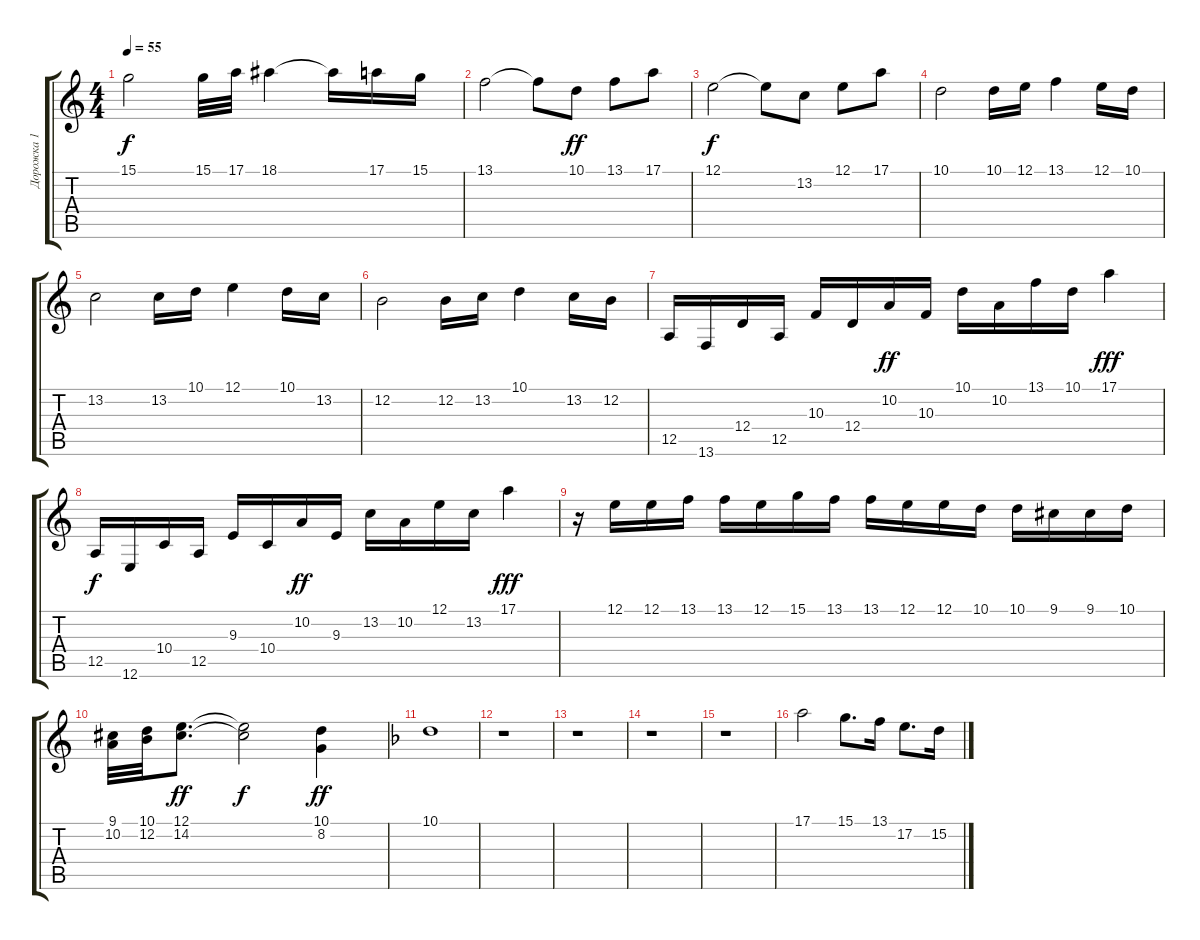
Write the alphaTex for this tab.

\track ("Дорожка 1" "Дорожка 1") {instrument stringensemble1}
\staff {score tabs}
\tuning (E4 B3 G3 D3 A2 E2) {hide}
\ts (4 4)
\tempo 55
\clef g2
\ks aminor
15.1.2{dy f} 15.1.32 17.1.32 18.1.4 18.1{t}.16 17.1.16 15.1.16 |
13.1.2 13.1{t}.8 10.1.8{dy ff} 13.1.8 17.1.8 |
12.1.2{dy f} 12.1{t}.8 13.2.8 12.1.8 17.1.8 |
10.1.2 10.1.16 12.1.16 13.1.4 12.1.16 10.1.16 |
13.2.2 13.2.16 10.1.16 12.1.4 10.1.16 13.2.16 |
12.2.2 12.2.16 13.2.16 10.1.4 13.2.16 12.2.16 |
12.5.16 13.6.16 12.4.16 12.5.16 10.3.16 12.4.16 10.2.16{dy ff} 10.3.16 10.1.16 10.2.16 13.1.16 10.1.16 17.1.4{dy fff} |
12.5.16{dy f} 12.6.16 10.4.16 12.5.16 9.3.16 10.4.16 10.2.16{dy ff} 9.3.16 13.2.16 10.2.16 12.1.16 13.2.16 17.1.4{dy fff} |
r.16 12.1.16 12.1.16 13.1.16 13.1.16 12.1.16 15.1.16 13.1.16 13.1.16 12.1.16 12.1.16 10.1.16 10.1.16 9.1.16 9.1.16 10.1.16 |
(9.1 10.2).32 (10.1 12.2).32 (12.1 14.2).8{d dy ff} (12.1{t} 14.2{t}).2{dy f} (10.1 8.2).4{dy ff} |
\ks dminor
10.1.1 |
r.1 |
r.1 |
r.1 |
r.1 |
17.1.2 15.1.8{d} 13.1.16 17.2.8{d} 15.2.16
